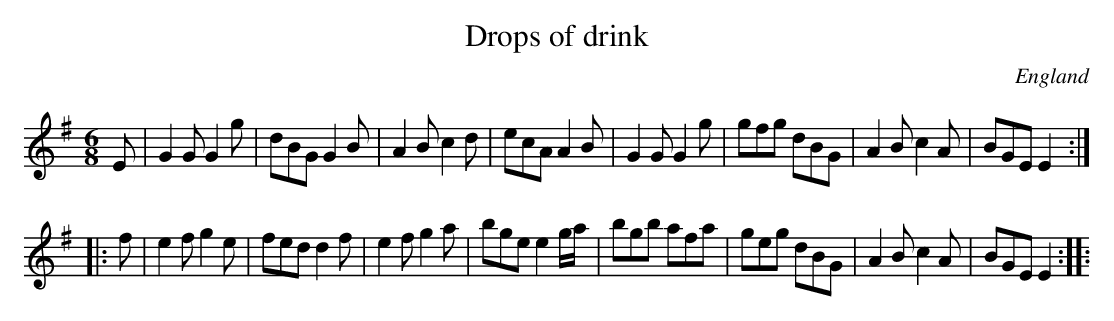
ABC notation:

X:1
T:Drops of drink
L:1/8
M:6/8
O:England
K:G
E |\
G2G G2g | dBG G2B | A2B c2d | ecA A2B |\
G2G G2g | gfg dBG | A2B c2A | BGE E2 ::
f |\
e2f g2e | fed d2f | e2f g2a | bge e2g/a/ |\
bgb afa | geg  dBG | A2B c2A | BGE E2 ::
